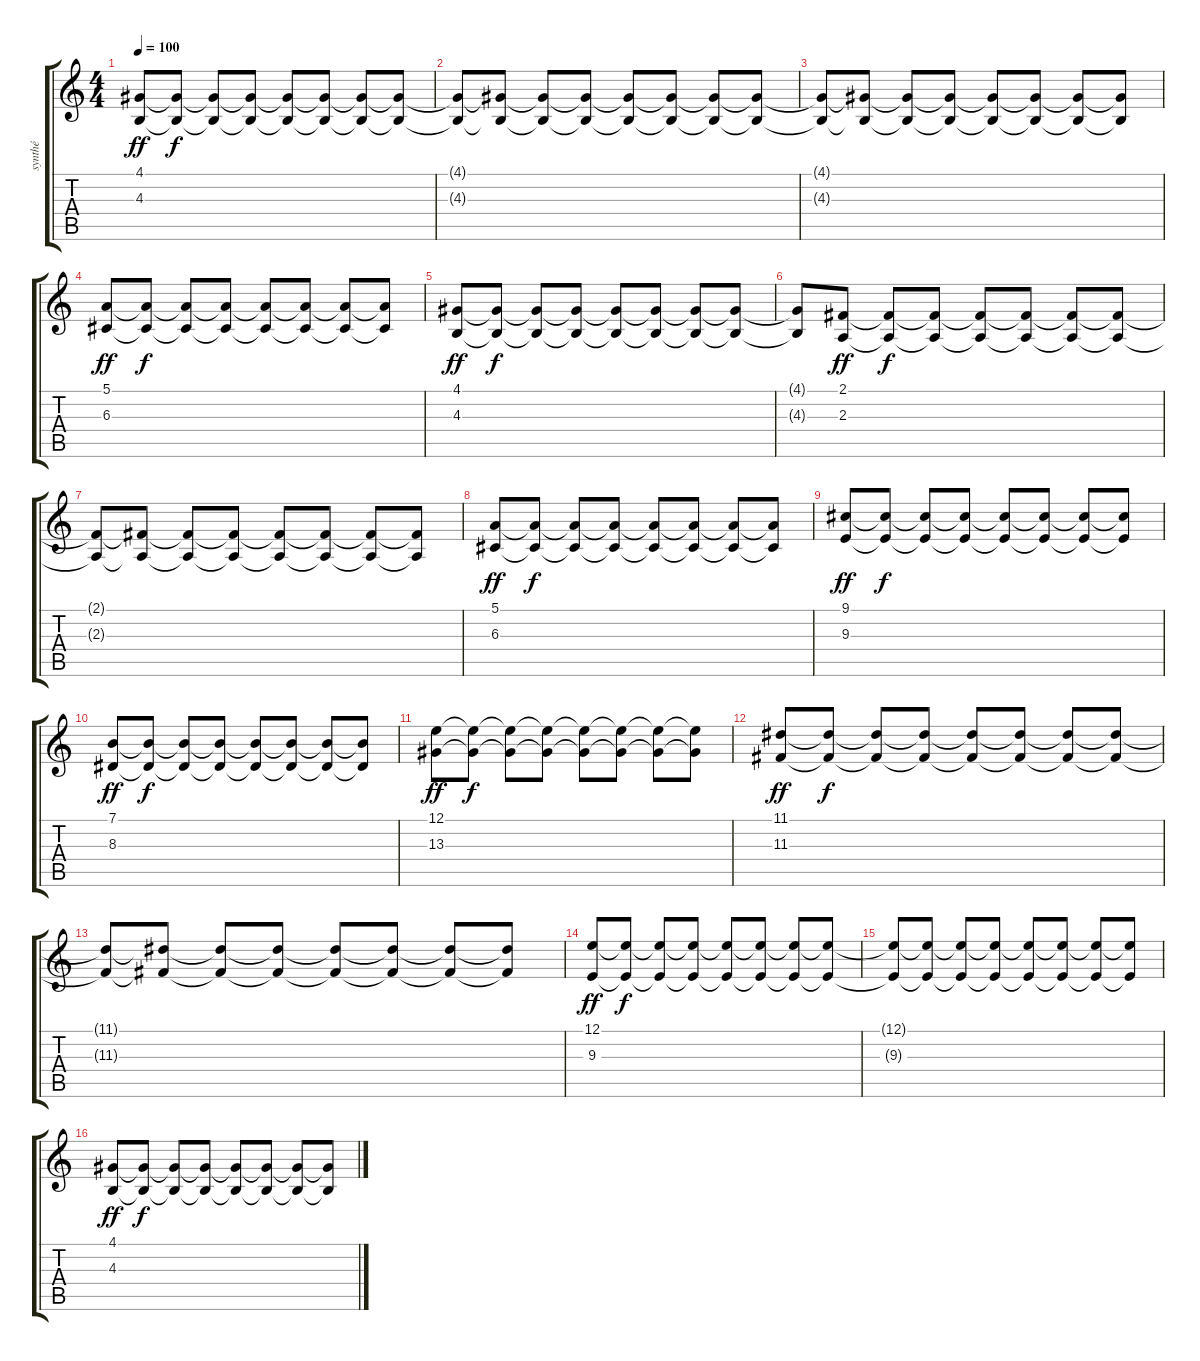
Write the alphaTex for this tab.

\track ("synthé" "synthé") {instrument synthstrings2}
\staff {score tabs}
\tuning (E4 B3 G3 D3 A2 E2) {hide}
\ts (4 4)
\tempo 100
\clef g2
\ks c
(4.1 4.3).8{dy ff} (4.1{t} 4.3{t}).8{dy f} (4.1{t} 4.3{t}).8 (4.1{t} 4.3{t}).8 (4.1{t} 4.3{t}).8 (4.1{t} 4.3{t}).8 (4.1{t} 4.3{t}).8 (4.1{t} 4.3{t}).8 |
(4.1{t} 4.3{t}).8 (4.1{t} 4.3{t}).8 (4.1{t} 4.3{t}).8 (4.1{t} 4.3{t}).8 (4.1{t} 4.3{t}).8 (4.1{t} 4.3{t}).8 (4.1{t} 4.3{t}).8 (4.1{t} 4.3{t}).8 |
(4.1{t} 4.3{t}).8 (4.1{t} 4.3{t}).8 (4.1{t} 4.3{t}).8 (4.1{t} 4.3{t}).8 (4.1{t} 4.3{t}).8 (4.1{t} 4.3{t}).8 (4.1{t} 4.3{t}).8 (4.1{t} 4.3{t}).8 |
(5.1 6.3).8{dy ff} (5.1{t} 6.3{t}).8{dy f} (5.1{t} 6.3{t}).8 (5.1{t} 6.3{t}).8 (5.1{t} 6.3{t}).8 (5.1{t} 6.3{t}).8 (5.1{t} 6.3{t}).8 (5.1{t} 6.3{t}).8 |
(4.1 4.3).8{dy ff} (4.1{t} 4.3{t}).8{dy f} (4.1{t} 4.3{t}).8 (4.1{t} 4.3{t}).8 (4.1{t} 4.3{t}).8 (4.1{t} 4.3{t}).8 (4.1{t} 4.3{t}).8 (4.1{t} 4.3{t}).8 |
(4.1{t} 4.3{t}).8 (2.1 2.3).8{dy ff} (2.1{t} 2.3{t}).8{dy f} (2.1{t} 2.3{t}).8 (2.1{t} 2.3{t}).8 (2.1{t} 2.3{t}).8 (2.1{t} 2.3{t}).8 (2.1{t} 2.3{t}).8 |
(2.1{t} 2.3{t}).8 (2.1{t} 2.3{t}).8 (2.1{t} 2.3{t}).8 (2.1{t} 2.3{t}).8 (2.1{t} 2.3{t}).8 (2.1{t} 2.3{t}).8 (2.1{t} 2.3{t}).8 (2.1{t} 2.3{t}).8 |
(5.1 6.3).8{dy ff} (5.1{t} 6.3{t}).8{dy f} (5.1{t} 6.3{t}).8 (5.1{t} 6.3{t}).8 (5.1{t} 6.3{t}).8 (5.1{t} 6.3{t}).8 (5.1{t} 6.3{t}).8 (5.1{t} 6.3{t}).8 |
(9.1 9.3).8{dy ff} (9.1{t} 9.3{t}).8{dy f} (9.1{t} 9.3{t}).8 (9.1{t} 9.3{t}).8 (9.1{t} 9.3{t}).8 (9.1{t} 9.3{t}).8 (9.1{t} 9.3{t}).8 (9.1{t} 9.3{t}).8 |
(7.1 8.3).8{dy ff} (7.1{t} 8.3{t}).8{dy f} (7.1{t} 8.3{t}).8 (7.1{t} 8.3{t}).8 (7.1{t} 8.3{t}).8 (7.1{t} 8.3{t}).8 (7.1{t} 8.3{t}).8 (7.1{t} 8.3{t}).8 |
(12.1 13.3).8{dy ff} (12.1{t} 13.3{t}).8{dy f} (12.1{t} 13.3{t}).8 (12.1{t} 13.3{t}).8 (12.1{t} 13.3{t}).8 (12.1{t} 13.3{t}).8 (12.1{t} 13.3{t}).8 (12.1{t} 13.3{t}).8 |
(11.1 11.3).8{dy ff} (11.1{t} 11.3{t}).8{dy f} (11.1{t} 11.3{t}).8 (11.1{t} 11.3{t}).8 (11.1{t} 11.3{t}).8 (11.1{t} 11.3{t}).8 (11.1{t} 11.3{t}).8 (11.1{t} 11.3{t}).8 |
(11.1{t} 11.3{t}).8 (11.1{t} 11.3{t}).8 (11.1{t} 11.3{t}).8 (11.1{t} 11.3{t}).8 (11.1{t} 11.3{t}).8 (11.1{t} 11.3{t}).8 (11.1{t} 11.3{t}).8 (11.1{t} 11.3{t}).8 |
(12.1 9.3).8{dy ff} (12.1{t} 9.3{t}).8{dy f} (12.1{t} 9.3{t}).8 (12.1{t} 9.3{t}).8 (12.1{t} 9.3{t}).8 (12.1{t} 9.3{t}).8 (12.1{t} 9.3{t}).8 (12.1{t} 9.3{t}).8 |
(12.1{t} 9.3{t}).8 (12.1{t} 9.3{t}).8 (12.1{t} 9.3{t}).8 (12.1{t} 9.3{t}).8 (12.1{t} 9.3{t}).8 (12.1{t} 9.3{t}).8 (12.1{t} 9.3{t}).8 (12.1{t} 9.3{t}).8 |
(4.1 4.3).8{dy ff} (4.1{t} 4.3{t}).8{dy f} (4.1{t} 4.3{t}).8 (4.1{t} 4.3{t}).8 (4.1{t} 4.3{t}).8 (4.1{t} 4.3{t}).8 (4.1{t} 4.3{t}).8 (4.1{t} 4.3{t}).8
